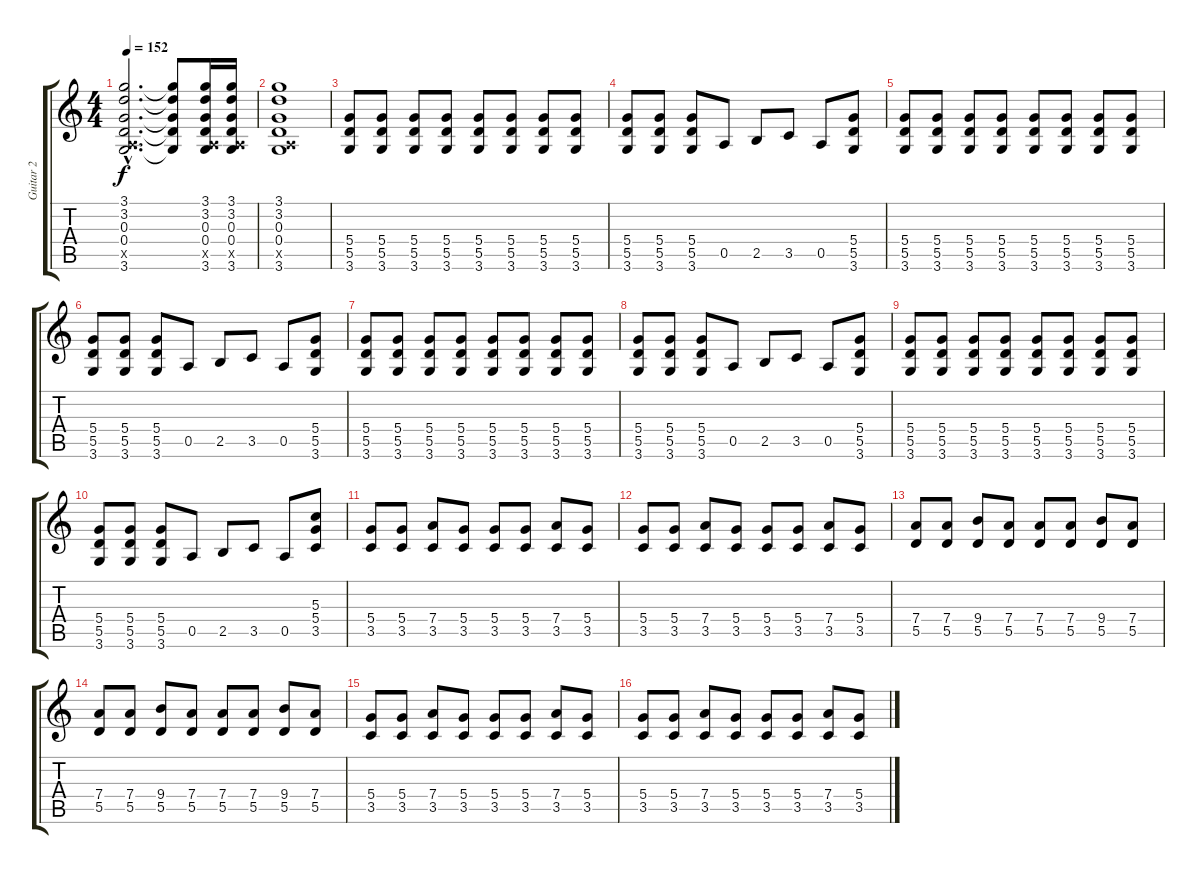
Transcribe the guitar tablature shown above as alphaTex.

\track ("Guitar 2" "Guitar 2") {instrument distortionguitar}
\staff {score tabs}
\tuning (E4 B3 G3 D3 A2 E2) {hide}
\ts (4 4)
\tempo 152
\clef g2
\ks c
(3.1{hac} 3.2{hac} 0.3{hac} 0.4{hac} 0.5{hac x} 3.6{hac}).2{d dy f} (3.1{t} 3.2{t} 0.3{t} 0.4{t} 3.6{t}).8 (3.1 3.2 0.3 0.4 0.5{x} 3.6).16 (3.1 3.2 0.3 0.4 0.5{x} 3.6).16 |
(3.1 3.2 0.3 0.4 0.5{x} 3.6).1 |
(5.4 5.5 3.6).8 (5.4 5.5 3.6).8 (5.4 5.5 3.6).8 (5.4 5.5 3.6).8 (5.4 5.5 3.6).8 (5.4 5.5 3.6).8 (5.4 5.5 3.6).8 (5.4 5.5 3.6).8 |
(5.4 5.5 3.6).8 (5.4 5.5 3.6).8 (5.4 5.5 3.6).8 0.5.8 2.5.8 3.5.8 0.5.8 (5.4 5.5 3.6).8 |
(5.4 5.5 3.6).8 (5.4 5.5 3.6).8 (5.4 5.5 3.6).8 (5.4 5.5 3.6).8 (5.4 5.5 3.6).8 (5.4 5.5 3.6).8 (5.4 5.5 3.6).8 (5.4 5.5 3.6).8 |
(5.4 5.5 3.6).8 (5.4 5.5 3.6).8 (5.4 5.5 3.6).8 0.5.8 2.5.8 3.5.8 0.5.8 (5.4 5.5 3.6).8 |
(5.4 5.5 3.6).8 (5.4 5.5 3.6).8 (5.4 5.5 3.6).8 (5.4 5.5 3.6).8 (5.4 5.5 3.6).8 (5.4 5.5 3.6).8 (5.4 5.5 3.6).8 (5.4 5.5 3.6).8 |
(5.4 5.5 3.6).8 (5.4 5.5 3.6).8 (5.4 5.5 3.6).8 0.5.8 2.5.8 3.5.8 0.5.8 (5.4 5.5 3.6).8 |
(5.4 5.5 3.6).8 (5.4 5.5 3.6).8 (5.4 5.5 3.6).8 (5.4 5.5 3.6).8 (5.4 5.5 3.6).8 (5.4 5.5 3.6).8 (5.4 5.5 3.6).8 (5.4 5.5 3.6).8 |
(5.4 5.5 3.6).8 (5.4 5.5 3.6).8 (5.4 5.5 3.6).8 0.5.8 2.5.8 3.5.8 0.5.8 (5.3 5.4 3.5).8 |
(5.4 3.5).8 (5.4 3.5).8 (7.4 3.5).8 (5.4 3.5).8 (5.4 3.5).8 (5.4 3.5).8 (7.4 3.5).8 (5.4 3.5).8 |
(5.4 3.5).8 (5.4 3.5).8 (7.4 3.5).8 (5.4 3.5).8 (5.4 3.5).8 (5.4 3.5).8 (7.4 3.5).8 (5.4 3.5).8 |
(7.4 5.5).8 (7.4 5.5).8 (9.4 5.5).8 (7.4 5.5).8 (7.4 5.5).8 (7.4 5.5).8 (9.4 5.5).8 (7.4 5.5).8 |
(7.4 5.5).8 (7.4 5.5).8 (9.4 5.5).8 (7.4 5.5).8 (7.4 5.5).8 (7.4 5.5).8 (9.4 5.5).8 (7.4 5.5).8 |
(5.4 3.5).8 (5.4 3.5).8 (7.4 3.5).8 (5.4 3.5).8 (5.4 3.5).8 (5.4 3.5).8 (7.4 3.5).8 (5.4 3.5).8 |
(5.4 3.5).8 (5.4 3.5).8 (7.4 3.5).8 (5.4 3.5).8 (5.4 3.5).8 (5.4 3.5).8 (7.4 3.5).8 (5.4 3.5).8
